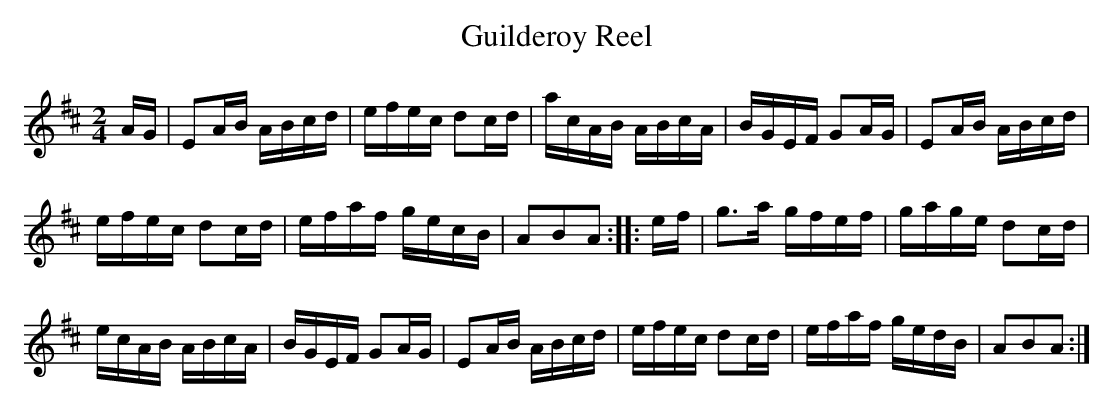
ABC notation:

X:1
T:Guilderoy Reel
M:2/4
L:1/16
K:Amix
AG|E2AB ABcd|efec d2cd|acAB ABcA|BGEF G2AG|E2AB ABcd|
efec d2cd|efaf gecB|A2B2A2::ef|g2>a2 gfef|gage d2cd|
ecAB ABcA|BGEF G2AG|E2AB ABcd|efec d2cd|efaf gedB|A2B2A2:|
